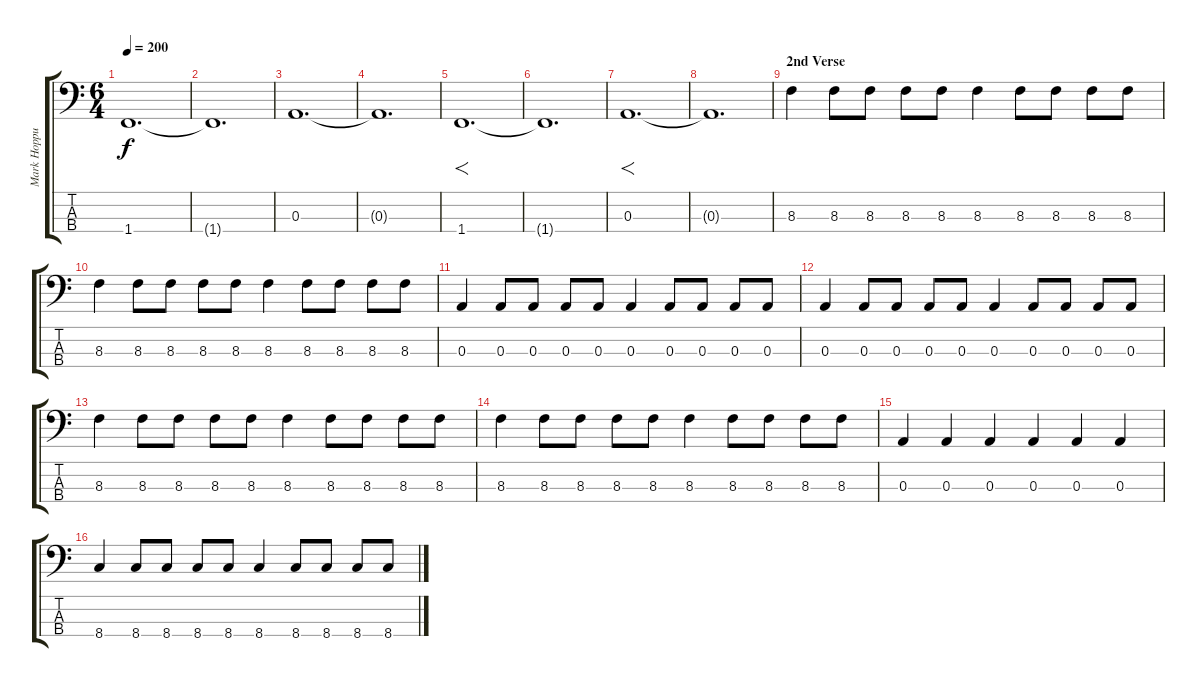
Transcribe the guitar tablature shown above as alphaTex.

\track ("Mark Hoppus - Bass" "Mark Hoppu") {instrument electricbassfinger}
\staff {score tabs}
\tuning (G2 D2 A1 E1) {hide}
\ts (6 4)
\tempo 200
\clef f4
\ks c
1.4.1{d dy f} |
1.4{t}.1{d} |
0.3.1{d} |
0.3{t}.1{d} |
1.4.1{f d instrument electricbassfinger} |
1.4{t}.1{d} |
0.3.1{f d} |
0.3{t}.1{d} |
\section ("" "2nd Verse")
8.3.4{instrument electricbassfinger} 8.3.8 8.3.8 8.3.8 8.3.8 8.3.4 8.3.8 8.3.8 8.3.8 8.3.8 |
8.3.4 8.3.8 8.3.8 8.3.8 8.3.8 8.3.4 8.3.8 8.3.8 8.3.8 8.3.8 |
0.3.4 0.3.8 0.3.8 0.3.8 0.3.8 0.3.4 0.3.8 0.3.8 0.3.8 0.3.8 |
0.3.4 0.3.8 0.3.8 0.3.8 0.3.8 0.3.4 0.3.8 0.3.8 0.3.8 0.3.8 |
8.3.4 8.3.8 8.3.8 8.3.8 8.3.8 8.3.4 8.3.8 8.3.8 8.3.8 8.3.8 |
8.3.4 8.3.8 8.3.8 8.3.8 8.3.8 8.3.4 8.3.8 8.3.8 8.3.8 8.3.8 |
0.3.4 0.3.4 0.3.4 0.3.4 0.3.4 0.3.4 |
8.4.4 8.4.8 8.4.8 8.4.8 8.4.8 8.4.4 8.4.8 8.4.8 8.4.8 8.4.8
